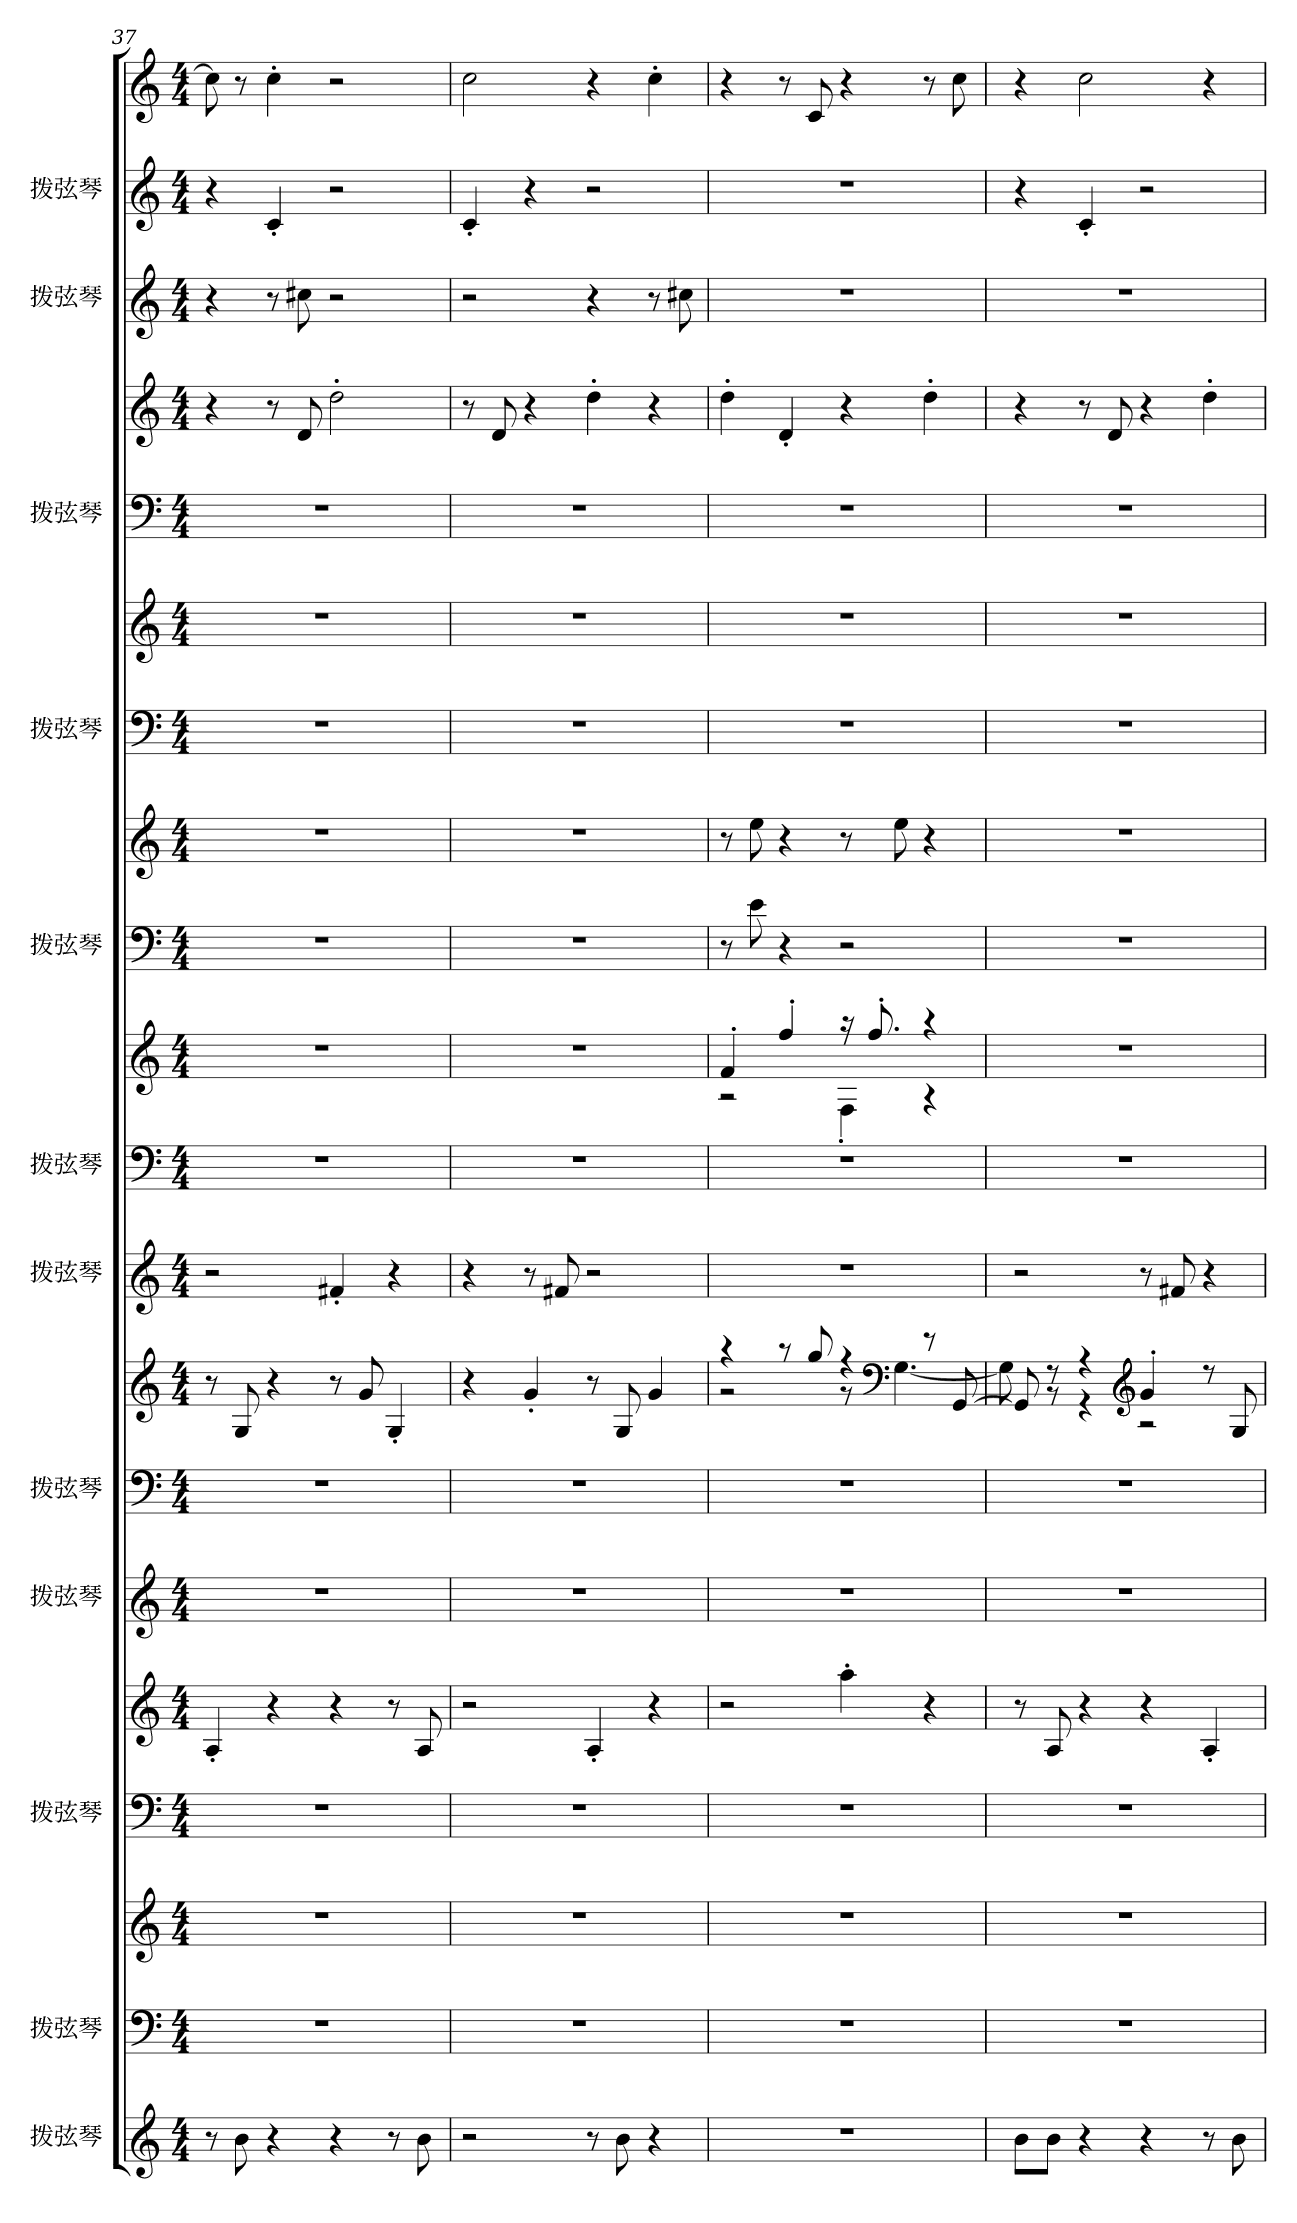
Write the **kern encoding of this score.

**kern	**kern	**kern	**kern	**kern	**kern	**kern	**kern	**kern	**kern	**kern	**kern	**kern	**kern	**kern	**kern	**kern	**kern	**kern	**kern
*part12	*part11	*part11	*part10	*part10	*part9	*part8	*part8	*part7	*part6	*part6	*part5	*part5	*part4	*part4	*part3	*part3	*part2	*part1	*part1
*staff20	*staff19	*staff18	*staff17	*staff16	*staff15	*staff14	*staff13	*staff12	*staff11	*staff10	*staff9	*staff8	*staff7	*staff6	*staff5	*staff4	*staff3	*staff2	*staff1
*I"拨弦琴	*I"拨弦琴	*	*I"拨弦琴	*	*I"拨弦琴	*I"拨弦琴	*	*I"拨弦琴	*I"拨弦琴	*	*I"拨弦琴	*	*I"拨弦琴	*	*I"拨弦琴	*	*I"拨弦琴	*I"拨弦琴	*
*clefG2	*clefF4	*clefG2	*clefF4	*clefG2	*clefG2	*clefF4	*clefG2	*clefG2	*clefF4	*clefG2	*clefF4	*clefG2	*clefF4	*clefG2	*clefF4	*clefG2	*clefG2	*clefG2	*clefG2
*k[]	*k[]	*k[]	*k[]	*k[]	*k[]	*k[]	*k[]	*k[]	*k[]	*k[]	*k[]	*k[]	*k[]	*k[]	*k[]	*k[]	*k[]	*k[]	*k[]
*M4/4	*M4/4	*M4/4	*M4/4	*M4/4	*M4/4	*M4/4	*M4/4	*M4/4	*M4/4	*M4/4	*M4/4	*M4/4	*M4/4	*M4/4	*M4/4	*M4/4	*M4/4	*M4/4	*M4/4
=37	=37	=37	=37	=37	=37	=37	=37	=37	=37	=37	=37	=37	=37	=37	=37	=37	=37	=37	=37
8r	1r	1r	1r	4A'/	1r	1r	8r	2r	1r	1r	1r	1r	1r	1r	1r	4r	4r	4r	8cc\]
8b\	.	.	.	.	.	.	8G/	.	.	.	.	.	.	.	.	.	.	.	8r
4r	.	.	.	4r	.	.	4r	.	.	.	.	.	.	.	.	8r	8r	4c'/	4cc'\
.	.	.	.	.	.	.	.	.	.	.	.	.	.	.	.	8d/	8cc#X\	.	.
4r	.	.	.	4r	.	.	8r	4f#X'/	.	.	.	.	.	.	.	2dd'\	2r	2r	2r
.	.	.	.	.	.	.	8g/	.	.	.	.	.	.	.	.	.	.	.	.
8r	.	.	.	8r	.	.	4G'/	4r	.	.	.	.	.	.	.	.	.	.	.
8b\	.	.	.	8A/	.	.	.	.	.	.	.	.	.	.	.	.	.	.	.
=38	=38	=38	=38	=38	=38	=38	=38	=38	=38	=38	=38	=38	=38	=38	=38	=38	=38	=38	=38
2r	1r	1r	1r	2r	1r	1r	4r	4r	1r	1r	1r	1r	1r	1r	1r	8r	2r	4c'/	2cc\
.	.	.	.	.	.	.	.	.	.	.	.	.	.	.	.	8d/	.	.	.
.	.	.	.	.	.	.	4g'/	8r	.	.	.	.	.	.	.	4r	.	4r	.
.	.	.	.	.	.	.	.	8f#X/	.	.	.	.	.	.	.	.	.	.	.
8r	.	.	.	4A'/	.	.	8r	2r	.	.	.	.	.	.	.	4dd'\	4r	2r	4r
8b\	.	.	.	.	.	.	8G/	.	.	.	.	.	.	.	.	.	.	.	.
4r	.	.	.	4r	.	.	4g/	.	.	.	.	.	.	.	.	4r	8r	.	4cc'\
.	.	.	.	.	.	.	.	.	.	.	.	.	.	.	.	.	8cc#X\	.	.
!!LO:PB:g=z
=39	=39	=39	=39	=39	=39	=39	=39	=39	=39	=39	=39	=39	=39	=39	=39	=39	=39	=39	=39
*	*	*	*	*	*	*	*^	*	*	*^	*	*	*	*	*	*	*	*	*
1r	1r	1r	1r	2r	1r	1r	4r	2r	1r	1r	4f'/	2r	8r	8r	1r	1r	1r	4dd'\	1r	1r	4r
.	.	.	.	.	.	.	.	.	.	.	.	.	8e\	8ee\	.	.	.	.	.	.	.
.	.	.	.	.	.	.	8r	.	.	.	4ff'/	.	4r	4r	.	.	.	4d'/	.	.	8r
.	.	.	.	.	.	.	8gg/	.	.	.	.	.	.	.	.	.	.	.	.	.	8c/
.	.	.	.	4aa'\	.	.	4r	8r	.	.	16r	4F'\	2r	8r	.	.	.	4r	.	.	4r
.	.	.	.	.	.	.	.	.	.	.	8.ff'/	.	.	.	.	.	.	.	.	.	.
*	*	*	*	*	*	*	*clefF4	*	*	*	*	*	*	*	*	*	*	*	*	*	*
.	.	.	.	.	.	.	.	[4.G\	.	.	.	.	.	8ee\	.	.	.	.	.	.	.
.	.	.	.	4r	.	.	8r	.	.	.	4r	4r	.	4r	.	.	.	4dd'\	.	.	8r
.	.	.	.	.	.	.	[8GG/	.	.	.	.	.	.	.	.	.	.	.	.	.	8cc\
*	*	*	*	*	*	*	*	*	*	*	*v	*v	*	*	*	*	*	*	*	*	*
=40	=40	=40	=40	=40	=40	=40	=40	=40	=40	=40	=40	=40	=40	=40	=40	=40	=40	=40	=40	=40
8b\L	1r	1r	1r	8r	1r	1r	8GG/]	8G\]	2r	1r	1r	1r	1r	1r	1r	1r	4r	1r	4r	4r
8b\J	.	.	.	8A/	.	.	8r	8r	.	.	.	.	.	.	.	.	.	.	.	.
4r	.	.	.	4r	.	.	4r	4r	.	.	.	.	.	.	.	.	8r	.	4c'/	2cc\
.	.	.	.	.	.	.	.	.	.	.	.	.	.	.	.	.	8d/	.	.	.
*	*	*	*	*	*	*	*clefG2	*	*	*	*	*	*	*	*	*	*	*	*	*
4r	.	.	.	4r	.	.	4g'/	2r	8r	.	.	.	.	.	.	.	4r	.	2r	.
.	.	.	.	.	.	.	.	.	8f#X/	.	.	.	.	.	.	.	.	.	.	.
8r	.	.	.	4A'/	.	.	8r	.	4r	.	.	.	.	.	.	.	4dd'\	.	.	4r
8b\	.	.	.	.	.	.	8G/	.	.	.	.	.	.	.	.	.	.	.	.	.
*	*	*	*	*	*	*	*v	*v	*	*	*	*	*	*	*	*	*	*	*	*
=	=	=	=	=	=	=	=	=	=	=	=	=	=	=	=	=	=	=	=
*-	*-	*-	*-	*-	*-	*-	*-	*-	*-	*-	*-	*-	*-	*-	*-	*-	*-	*-	*-
